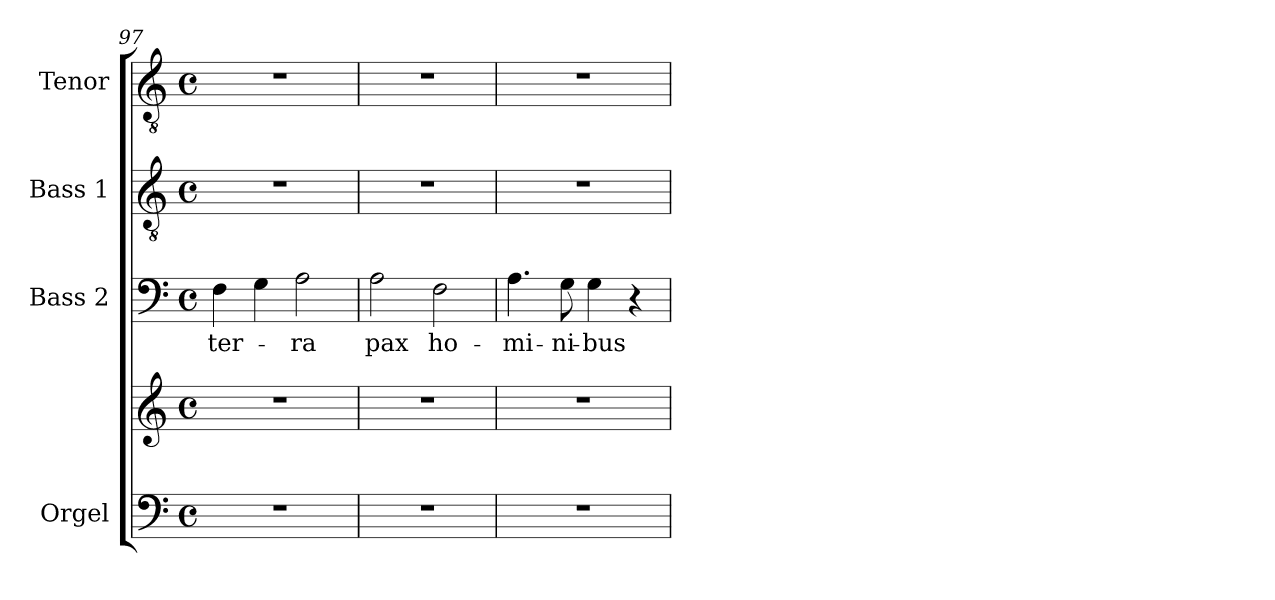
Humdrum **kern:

**kern	**kern	**kern	**text	**kern	**kern
*part4	*part4	*part3	*part3	*part2	*part1
*staff5	*staff4	*staff3	*staff3	*staff2	*staff1
*I"Orgel	*	*I"Bass 2	*	*I"Bass 1	*I"Tenor
*I'Org.	*	*I'B. 2	*	*I'B. 1	*I'T.
*clefF4	*clefG2	*clefF4	*	*clefGv2	*clefGv2
*k[]	*k[]	*k[]	*	*k[]	*k[]
*C:	*C:	*C:	*	*C:	*C:
*M4/4	*M4/4	*M4/4	*	*M4/4	*M4/4
*met(c)	*met(c)	*met(c)	*	*met(c)	*met(c)
=97	=97	=97	=97	=97	=97
!	!	!	!LO:LY:b	!	!
1r	1r	4F\	ter-	1r	1r
.	.	4G\	.	.	.
!	!	!	!LO:LY:b	!	!
.	.	2A\	-ra	.	.
=98	=98	=98	=98	=98	=98
!	!	!	!LO:LY:b	!	!
1r	1r	2A\	pax	1r	1r
!	!	!	!LO:LY:b	!	!
.	.	2F\	ho-	.	.
=99	=99	=99	=99	=99	=99
!	!	!	!LO:LY:b	!	!
1r	1r	4.A\	-mi-	1r	1r
!	!	!	!LO:LY:b	!	!
.	.	8G\	-ni-	.	.
!	!	!	!LO:LY:b	!	!
.	.	4G\	-bus	.	.
.	.	4r	.	.	.
=	=	=	=	=	=
*-	*-	*-	*-	*-	*-
